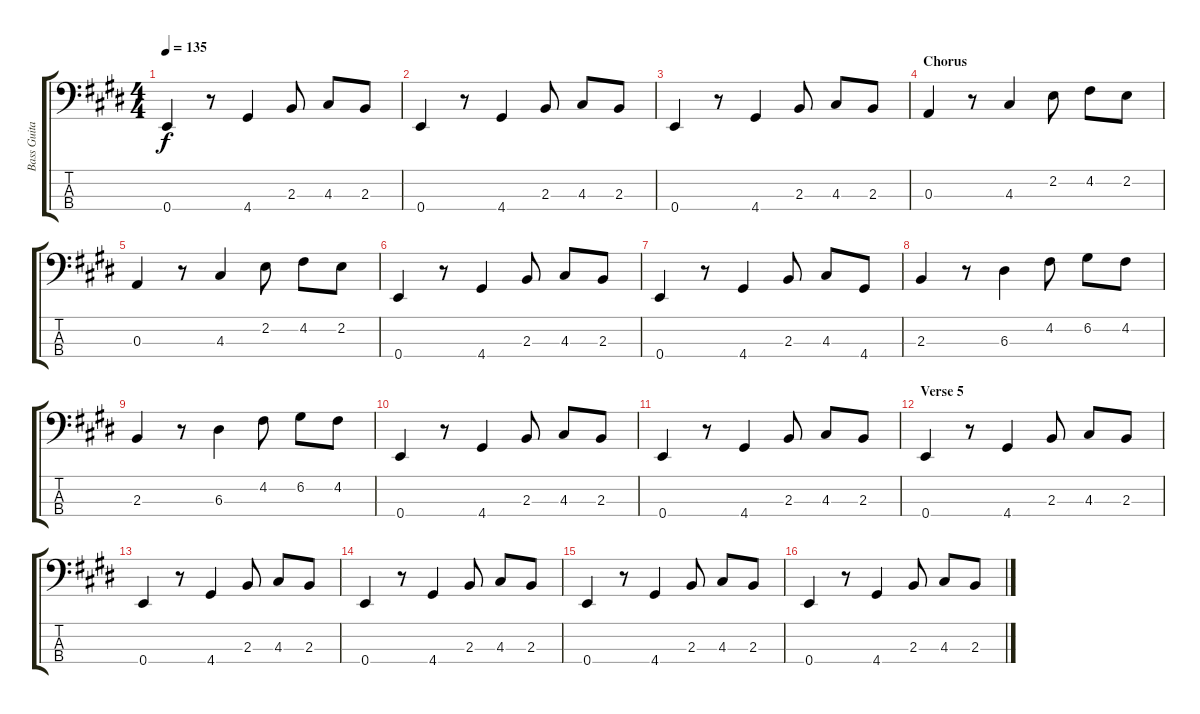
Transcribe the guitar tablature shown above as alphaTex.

\track ("Bass Guitar" "Bass Guita") {instrument slapbass2}
\staff {score tabs}
\tuning (G2 D2 A1 E1) {hide}
\ts (4 4)
\tempo 135
\clef f4
\ks e
0.4.4{dy f} r.8 4.4.4 2.3.8 4.3.8 2.3.8 |
0.4.4 r.8 4.4.4 2.3.8 4.3.8 2.3.8 |
0.4.4 r.8 4.4.4 2.3.8 4.3.8 2.3.8 |
\section ("" "Chorus")
0.3.4 r.8 4.3.4 2.2.8 4.2.8 2.2.8 |
0.3.4 r.8 4.3.4 2.2.8 4.2.8 2.2.8 |
0.4.4 r.8 4.4.4 2.3.8 4.3.8 2.3.8 |
0.4.4 r.8 4.4.4 2.3.8 4.3.8 4.4.8 |
2.3.4 r.8 6.3.4 4.2.8 6.2.8 4.2.8 |
2.3.4 r.8 6.3.4 4.2.8 6.2.8 4.2.8 |
0.4.4 r.8 4.4.4 2.3.8 4.3.8 2.3.8 |
0.4.4 r.8 4.4.4 2.3.8 4.3.8 2.3.8 |
\section ("" "Verse 5")
0.4.4 r.8 4.4.4 2.3.8 4.3.8 2.3.8 |
0.4.4 r.8 4.4.4 2.3.8 4.3.8 2.3.8 |
0.4.4 r.8 4.4.4 2.3.8 4.3.8 2.3.8 |
0.4.4 r.8 4.4.4 2.3.8 4.3.8 2.3.8 |
0.4.4 r.8 4.4.4 2.3.8 4.3.8 2.3.8
